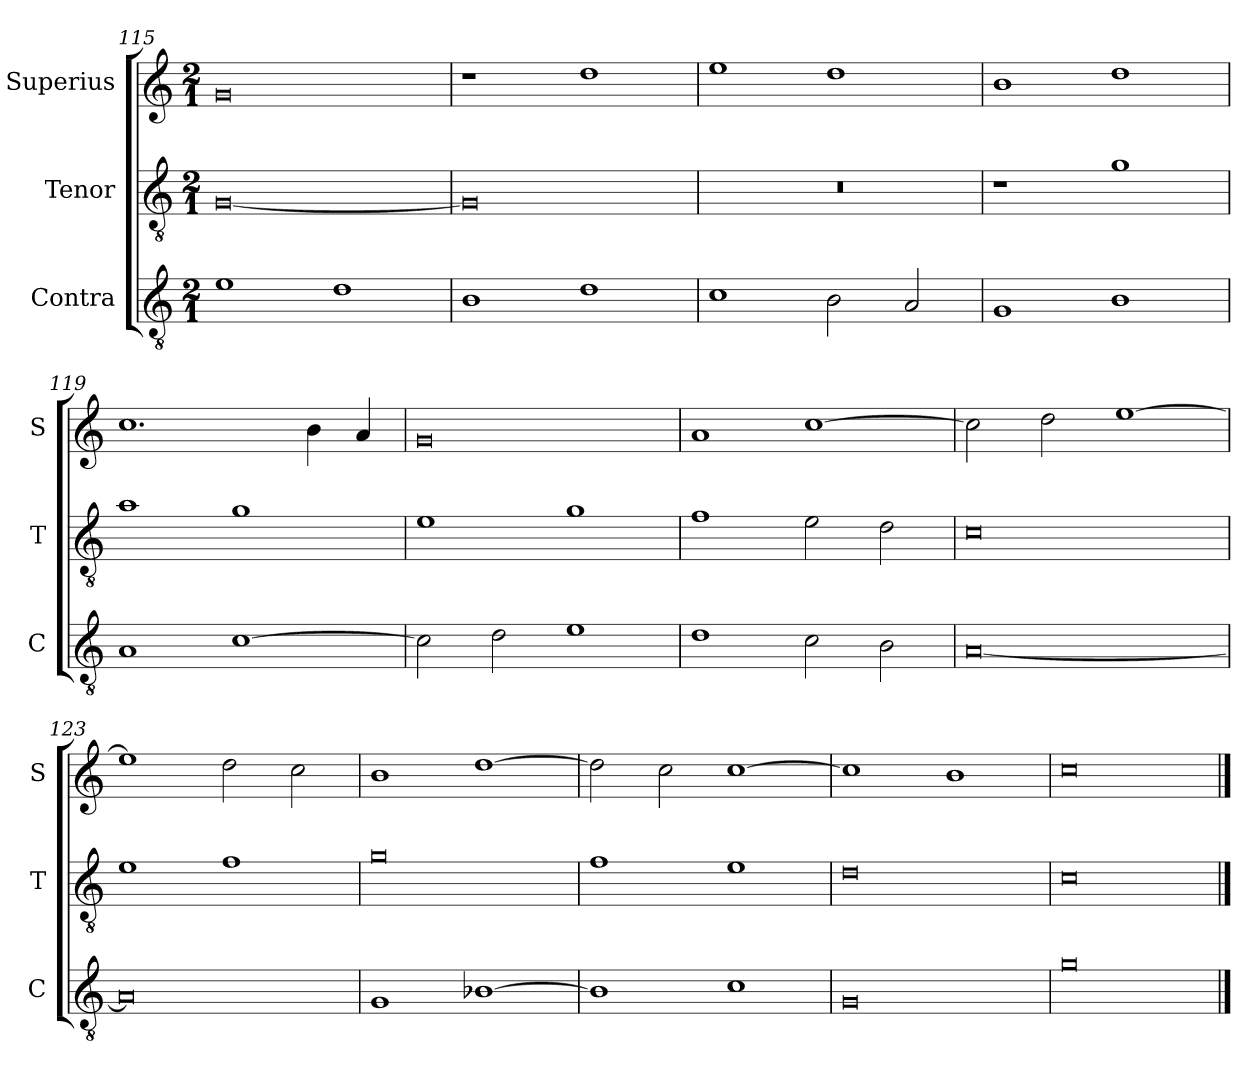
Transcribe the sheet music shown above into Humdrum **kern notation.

**kern	**kern	**kern
*part3	*part2	*part1
*staff3	*staff2	*staff1
*I"Contra	*I"Tenor	*I"Superius
*I'C	*I'T	*I'S
*clefGv2	*clefGv2	*clefG2
*k[]	*k[]	*k[]
*M2/1	*M2/1	*M2/1
=115	=115	=115
1e	[0G	0g
1d	.	.
=116	=116	=116
1B	0G]	1r
1d	.	1dd
=117	=117	=117
1c	0r	1ee
2B\	.	1dd
2A/	.	.
=118	=118	=118
1G	1r	1b
1B	1g	1dd
=119	=119	=119
1A	1a	1.cc
[1c	1g	.
.	.	4b\
.	.	4a/
=120	=120	=120
2c\]	1e	0g
2d\	.	.
1e	1g	.
=121	=121	=121
1d	1f	1a
2c\	2e\	[1cc
2B\	2d\	.
=122	=122	=122
[0A	0c	2cc\]
.	.	2dd\
.	.	[1ee
=123	=123	=123
0A]	1e	1ee]
.	1f	2dd\
.	.	2cc\
=124	=124	=124
1G	0g	1b
[1B-X	.	[1dd
=125	=125	=125
1B-]	1f	2dd\]
.	.	2cc\
1c	1e	[1cc
=126	=126	=126
0G	0d	1cc]
.	.	1b
=127	=127	=127
0g	0c	0cc
==	==	==
*-	*-	*-
